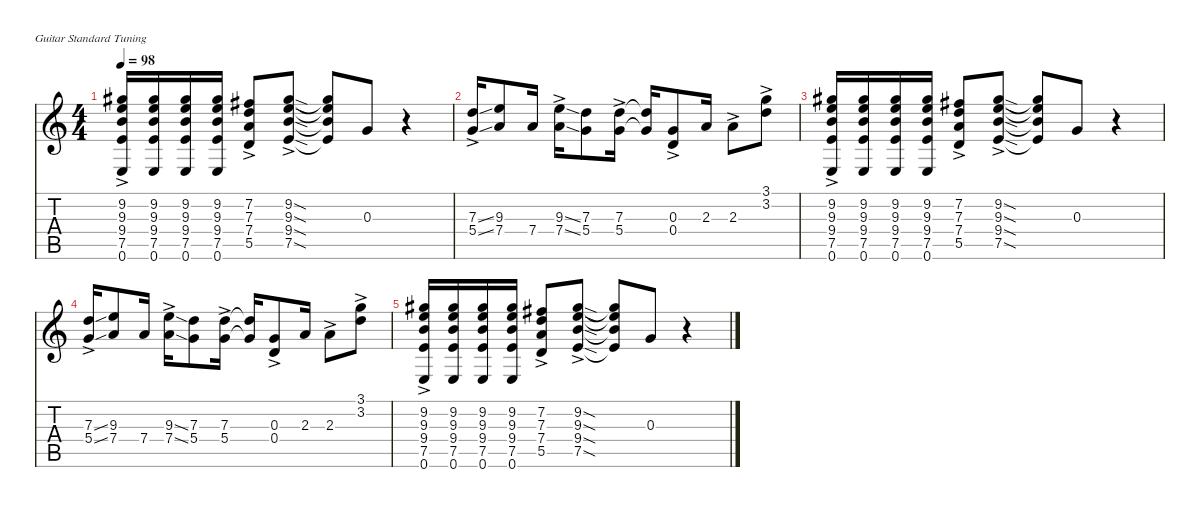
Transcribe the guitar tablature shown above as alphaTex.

\defaultSystemsLayout 4
\hideDynamics
\bracketExtendMode nobrackets
\singleTrackTrackNamePolicy hidden
\multiTrackTrackNamePolicy hidden
\firstSystemTrackNameMode fullname
\firstSystemTrackNameOrientation horizontal
\otherSystemsTrackNameOrientation horizontal
\track ("Electric Guitar 1" "jz.guit.") {instrument electricguitarjazz}
\staff {score tabs}
\tuning (E4 B3 G3 D3 A2 E2)
\ts (4 4)
\tempo 98
\clef g2
\ks c
(9.2{ac acc #} 9.3{ac} 9.4{ac} 7.5{ac} 0.6{ac}).16{dy mf beam Up} (9.2{acc #} 9.3 9.4 7.5 0.6).16{beam Up} (9.2{acc #} 9.3 9.4 7.5 0.6).16{beam Up} (9.2{acc #} 9.3 9.4 7.5 0.6).16{beam Up} (7.2{ac acc #} 7.3{ac} 7.4{ac} 5.5{ac}).8{beam Up} (9.2{sod ac acc #} 9.3{sod ac} 9.4{sod ac} 7.5{sod ac}).8{beam Up} (9.2{t acc #} 9.3{t} 9.4{t} 7.5{t}).8{dy f beam Up} 0.3.8{dy mf beam Up} r.4{beam Up} |
(7.3{ss ac} 5.4{ss ac}).16{dy mp beam Up} (9.3 7.4).8{beam Up} 7.4.16{beam Up} (9.3{ss ac} 7.4{ss ac}).16{beam Down} (7.3 5.4).8{beam Down} (7.3{ac} 5.4{ac}).16{beam Down} (7.3{t} 5.4{t}).16{dy f beam Up} (0.3{ac} 0.4{ac}).8{dy mp beam Up} 2.3.16{beam Up} 2.3{ac}.8{beam Down} (3.1{ac} 3.2{ac}).8{beam Down} |
(9.2{ac acc #} 9.3{ac} 9.4{ac} 7.5{ac} 0.6{ac}).16{dy p beam Up} (9.2{acc #} 9.3 9.4 7.5 0.6).16{beam Up} (9.2{acc #} 9.3 9.4 7.5 0.6).16{beam Up} (9.2{acc #} 9.3 9.4 7.5 0.6).16{beam Up} (7.2{ac acc #} 7.3{ac} 7.4{ac} 5.5{ac}).8{beam Up} (9.2{sod ac acc #} 9.3{sod ac} 9.4{sod ac} 7.5{sod ac}).8{beam Up} (9.2{t acc #} 9.3{t} 9.4{t} 7.5{t}).8{dy f beam Up} 0.3.8{dy p beam Up} r.4{beam Up} |
(7.3{ss ac} 5.4{ss ac}).16{dy pp beam Up} (9.3 7.4).8{beam Up} 7.4.16{beam Up} (9.3{ss ac} 7.4{ss ac}).16{beam Down} (7.3 5.4).8{beam Down} (7.3{ac} 5.4{ac}).16{beam Down} (7.3{t} 5.4{t}).16{dy f beam Up} (0.3{ac} 0.4{ac}).8{dy pp beam Up} 2.3.16{beam Up} 2.3{ac}.8{beam Down} (3.1{ac} 3.2{ac}).8{beam Down} |
(9.2{ac acc #} 9.3{ac} 9.4{ac} 7.5{ac} 0.6{ac}).16{dy ppp beam Up} (9.2{acc #} 9.3 9.4 7.5 0.6).16{beam Up} (9.2{acc #} 9.3 9.4 7.5 0.6).16{beam Up} (9.2{acc #} 9.3 9.4 7.5 0.6).16{beam Up} (7.2{ac acc #} 7.3{ac} 7.4{ac} 5.5{ac}).8{beam Up} (9.2{sod ac acc #} 9.3{sod ac} 9.4{sod ac} 7.5{sod ac}).8{beam Up} (9.2{t acc #} 9.3{t} 9.4{t} 7.5{t}).8{dy f beam Up} 0.3.8{dy ppp beam Up} r.4{beam Up}
